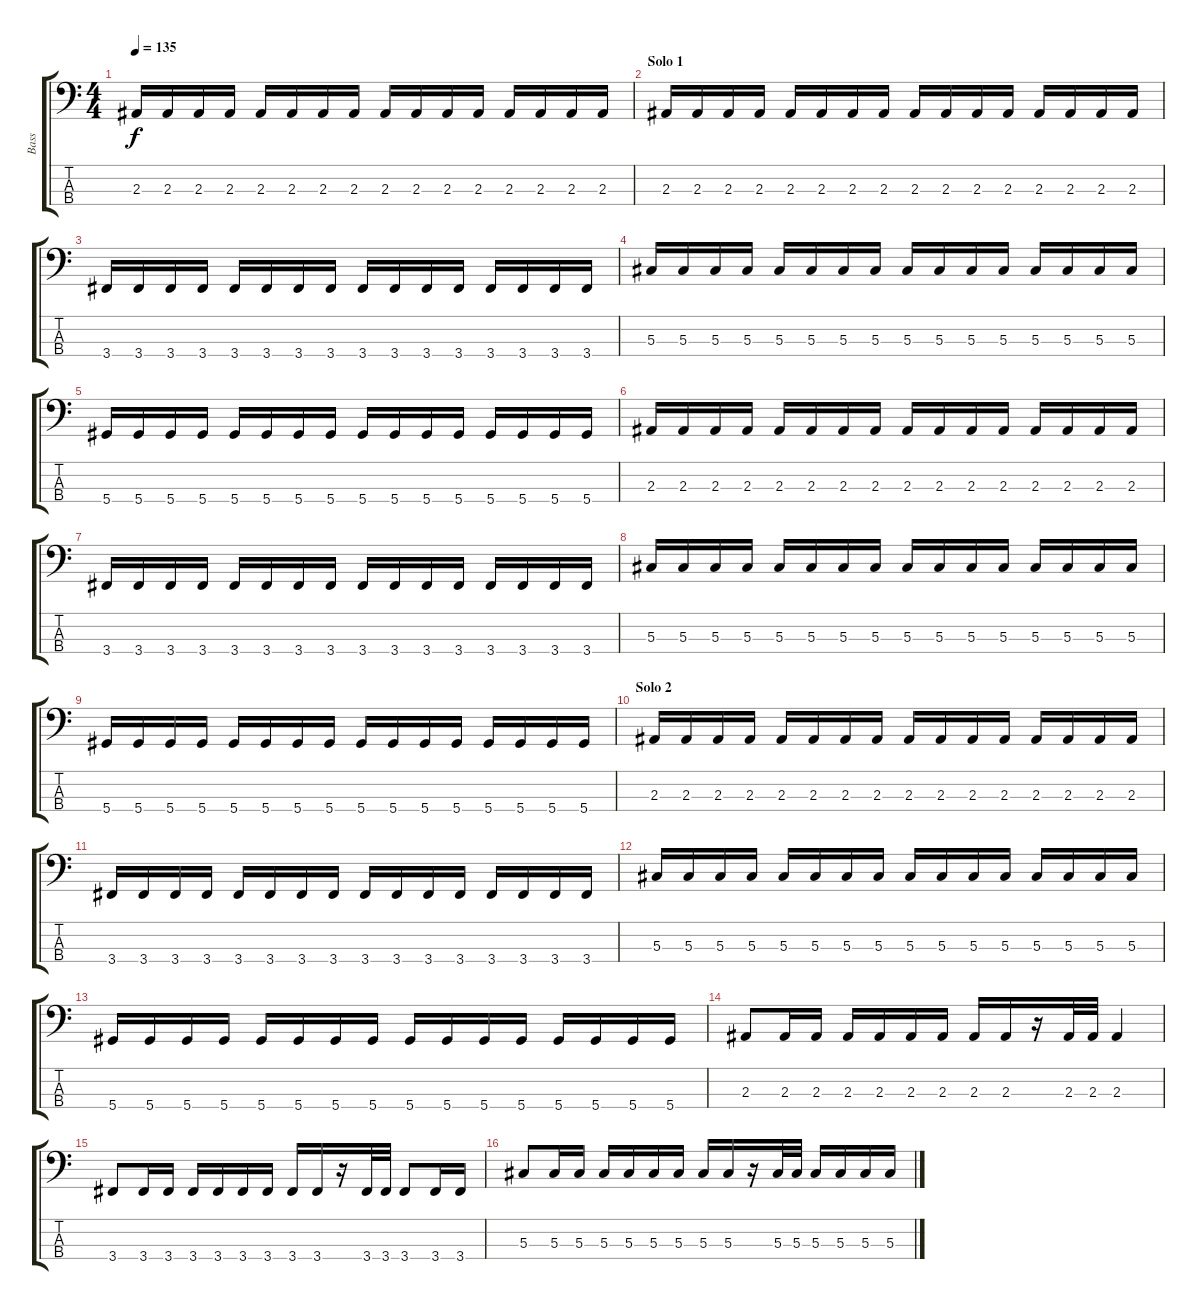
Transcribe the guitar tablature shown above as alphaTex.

\track ("Bass" "Bass") {instrument electricbassfinger}
\staff {score tabs}
\tuning (Gb2 Db2 Ab1 Eb1) {hide}
\ts (4 4)
\tempo 135
\clef f4
\ks c
2.3.16{dy f} 2.3.16 2.3.16 2.3.16 2.3.16 2.3.16 2.3.16 2.3.16 2.3.16 2.3.16 2.3.16 2.3.16 2.3.16 2.3.16 2.3.16 2.3.16 |
\section ("" "Solo 1")
2.3.16 2.3.16 2.3.16 2.3.16 2.3.16 2.3.16 2.3.16 2.3.16 2.3.16 2.3.16 2.3.16 2.3.16 2.3.16 2.3.16 2.3.16 2.3.16 |
3.4.16 3.4.16 3.4.16 3.4.16 3.4.16 3.4.16 3.4.16 3.4.16 3.4.16 3.4.16 3.4.16 3.4.16 3.4.16 3.4.16 3.4.16 3.4.16 |
5.3.16 5.3.16 5.3.16 5.3.16 5.3.16 5.3.16 5.3.16 5.3.16 5.3.16 5.3.16 5.3.16 5.3.16 5.3.16 5.3.16 5.3.16 5.3.16 |
5.4.16 5.4.16 5.4.16 5.4.16 5.4.16 5.4.16 5.4.16 5.4.16 5.4.16 5.4.16 5.4.16 5.4.16 5.4.16 5.4.16 5.4.16 5.4.16 |
2.3.16 2.3.16 2.3.16 2.3.16 2.3.16 2.3.16 2.3.16 2.3.16 2.3.16 2.3.16 2.3.16 2.3.16 2.3.16 2.3.16 2.3.16 2.3.16 |
3.4.16 3.4.16 3.4.16 3.4.16 3.4.16 3.4.16 3.4.16 3.4.16 3.4.16 3.4.16 3.4.16 3.4.16 3.4.16 3.4.16 3.4.16 3.4.16 |
5.3.16 5.3.16 5.3.16 5.3.16 5.3.16 5.3.16 5.3.16 5.3.16 5.3.16 5.3.16 5.3.16 5.3.16 5.3.16 5.3.16 5.3.16 5.3.16 |
5.4.16 5.4.16 5.4.16 5.4.16 5.4.16 5.4.16 5.4.16 5.4.16 5.4.16 5.4.16 5.4.16 5.4.16 5.4.16 5.4.16 5.4.16 5.4.16 |
\section ("" "Solo 2")
2.3.16 2.3.16 2.3.16 2.3.16 2.3.16 2.3.16 2.3.16 2.3.16 2.3.16 2.3.16 2.3.16 2.3.16 2.3.16 2.3.16 2.3.16 2.3.16 |
3.4.16 3.4.16 3.4.16 3.4.16 3.4.16 3.4.16 3.4.16 3.4.16 3.4.16 3.4.16 3.4.16 3.4.16 3.4.16 3.4.16 3.4.16 3.4.16 |
5.3.16 5.3.16 5.3.16 5.3.16 5.3.16 5.3.16 5.3.16 5.3.16 5.3.16 5.3.16 5.3.16 5.3.16 5.3.16 5.3.16 5.3.16 5.3.16 |
5.4.16 5.4.16 5.4.16 5.4.16 5.4.16 5.4.16 5.4.16 5.4.16 5.4.16 5.4.16 5.4.16 5.4.16 5.4.16 5.4.16 5.4.16 5.4.16 |
2.3.8 2.3.16 2.3.16 2.3.16 2.3.16 2.3.16 2.3.16 2.3.16 2.3.16 r.16 2.3.32 2.3.32 2.3.4 |
3.4.8 3.4.16 3.4.16 3.4.16 3.4.16 3.4.16 3.4.16 3.4.16 3.4.16 r.16 3.4.32 3.4.32 3.4.8 3.4.16 3.4.16 |
5.3.8 5.3.16 5.3.16 5.3.16 5.3.16 5.3.16 5.3.16 5.3.16 5.3.16 r.16 5.3.32 5.3.32 5.3.16 5.3.16 5.3.16 5.3.16
